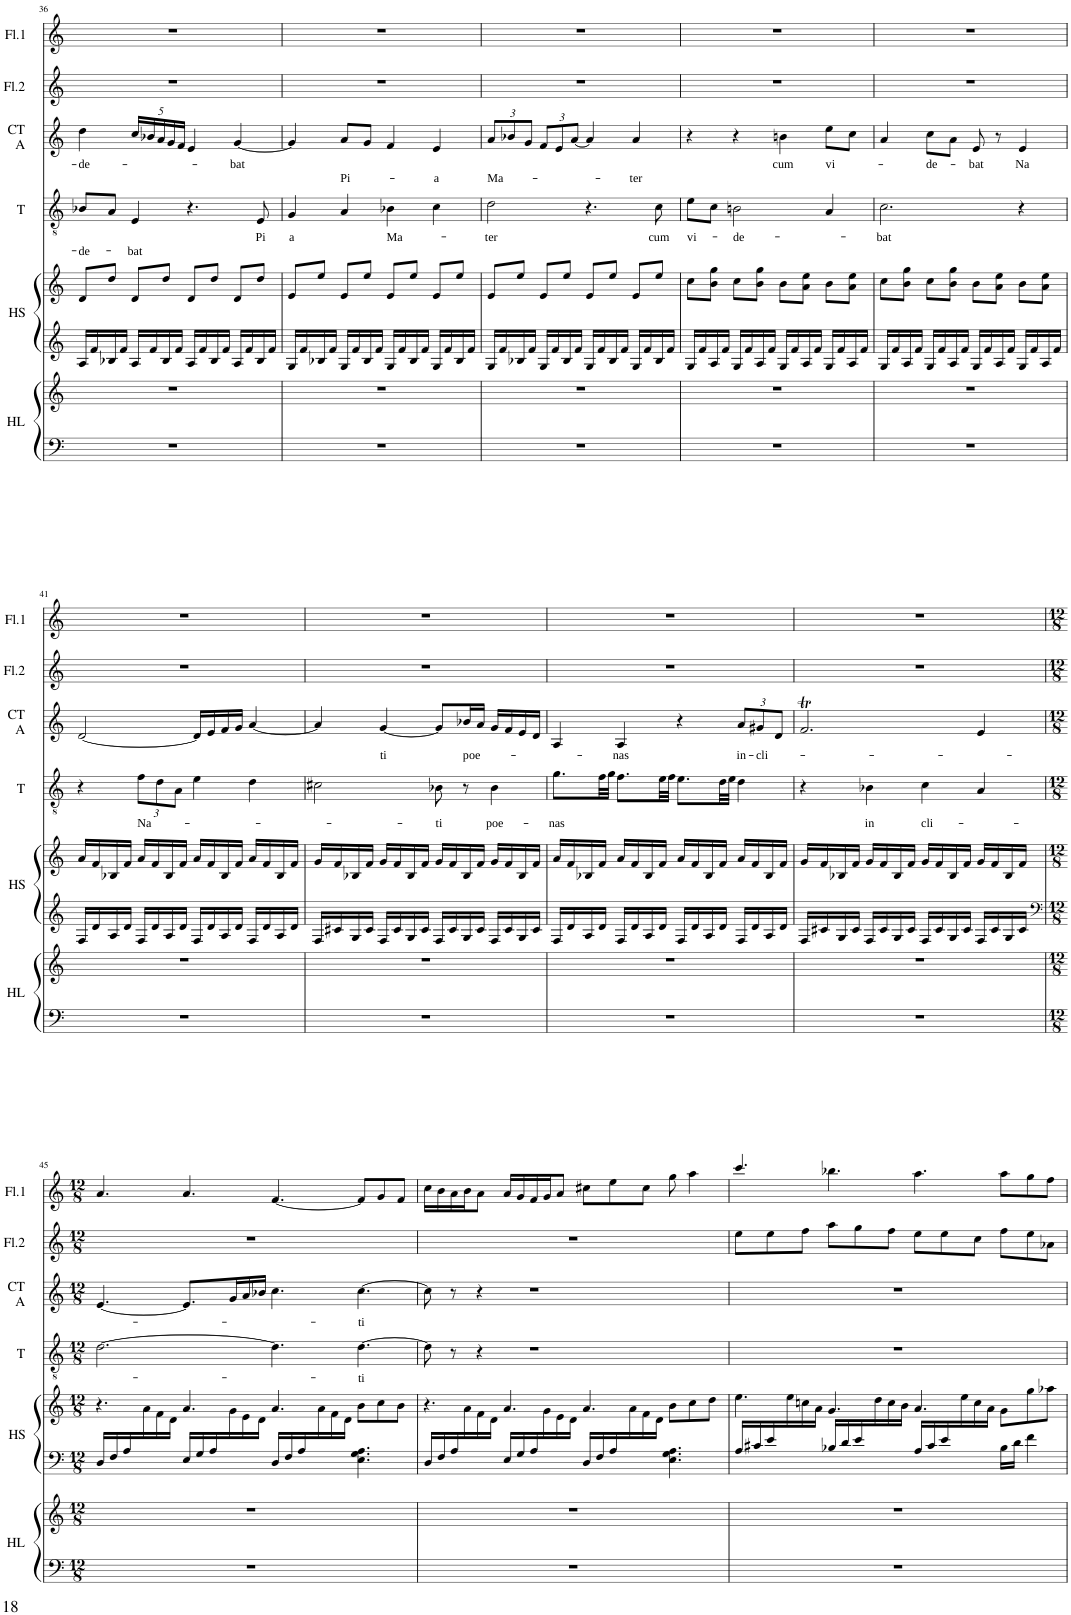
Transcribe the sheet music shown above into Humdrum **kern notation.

**kern	**kern	**kern	**kern	**kern	**text	**text	**kern	**text	**text	**kern	**kern
*part6	*part6	*part5	*part5	*part4	*part4	*part4	*part3	*part3	*part3	*part2	*part1
*staff8	*staff7	*staff6	*staff5	*staff4	*staff4	*staff4	*staff3	*staff3	*staff3	*staff2	*staff1
*I"Harpe à leviers	*	*I"Harpe  SOLO	*	*I"Ténor	*	*	*I"Contre- Ténor / Alto	*	*	*I"Flûte 2	*I"Flûte 1
*I'HL	*	*I'HS	*	*I'T	*	*	*I'CT A	*	*	*I'Fl.2	*I'Fl.1
!!LO:PB:g=z
*clefF4	*clefG2	*clefG2	*clefG2	*clefGv2	*	*	*clefG2	*	*	*clefG2	*clefG2
*k[]	*k[]	*k[]	*k[]	*k[]	*	*	*k[]	*	*	*k[]	*k[]
*M4/4	*M4/4	*M4/4	*M4/4	*M4/4	*	*	*M4/4	*	*	*M4/4	*M4/4
=36	=36	=36	=36	=36	=36	=36	=36	=36	=36	=36	=36
!	!	!	!	!	!	!LO:LY:b	!	!LO:LY:b	!	!	!
1r	1r	16A/LL	8d/L	8B-X/L	.	de-	4dd\	-de-	.	1r	1r
.	.	16f/	.	.	.	.	.	.	.	.	.
.	.	16B-X/	8dd/J	8A/J	.	.	.	.	.	.	.
.	.	16f/JJ	.	.	.	.	.	.	.	.	.
!	!	!	!	!	!	!LO:LY:b	!	!	!	!	!
*	*	*	*	*	*	*	*Xbrackettup	*	*	*	*
.	.	16A/LL	8d/L	4E/	.	-bat	20cc/LL	.	.	.	.
.	.	.	.	.	.	.	20b-X/	.	.	.	.
.	.	16f/	.	.	.	.	.	.	.	.	.
.	.	.	.	.	.	.	20a/	.	.	.	.
.	.	16B-/	8dd/J	.	.	.	.	.	.	.	.
.	.	.	.	.	.	.	20g/	.	.	.	.
.	.	16f/JJ	.	.	.	.	.	.	.	.	.
.	.	.	.	.	.	.	20f/JJ	.	.	.	.
.	.	16A/LL	8d/L	4.r	.	.	4e/	.	.	.	.
.	.	16f/	.	.	.	.	.	.	.	.	.
.	.	16B-/	8dd/J	.	.	.	.	.	.	.	.
.	.	16f/JJ	.	.	.	.	.	.	.	.	.
!	!	!	!	!	!	!	!	!LO:LY:b	!	!	!
.	.	16A/LL	8d/L	.	.	.	[4g/	-bat	.	.	.
.	.	16f/	.	.	.	.	.	.	.	.	.
!	!	!	!	!	!LO:LY:b	!	!	!	!	!	!
.	.	16B-/	8dd/J	8E/	Pi	.	.	.	.	.	.
.	.	16f/JJ	.	.	.	.	.	.	.	.	.
=37	=37	=37	=37	=37	=37	=37	=37	=37	=37	=37	=37
!	!	!	!	!	!LO:LY:b	!	!	!	!	!	!
1r	1r	16G/LL	8e/L	4G/	a	.	4g/]	.	.	1r	1r
.	.	16f/	.	.	.	.	.	.	.	.	.
.	.	16B-X/	8ee/J	.	.	.	.	.	.	.	.
.	.	16f/JJ	.	.	.	.	.	.	.	.	.
!	!	!	!	!	!	!	!	!	!LO:LY:b	!	!
.	.	16G/LL	8e/L	4A/	.	.	8a/L	.	Pi-	.	.
.	.	16f/	.	.	.	.	.	.	.	.	.
.	.	16B-/	8ee/J	.	.	.	8g/J	.	.	.	.
.	.	16f/JJ	.	.	.	.	.	.	.	.	.
!	!	!	!	!	!LO:LY:b	!	!	!	!	!	!
.	.	16G/LL	8e/L	4B-X\	Ma-	.	4f/	.	.	.	.
.	.	16f/	.	.	.	.	.	.	.	.	.
.	.	16B-/	8ee/J	.	.	.	.	.	.	.	.
.	.	16f/JJ	.	.	.	.	.	.	.	.	.
!	!	!	!	!	!	!	!	!	!LO:LY:b	!	!
.	.	16G/LL	8e/L	4c\	.	.	4e/	.	-a	.	.
.	.	16f/	.	.	.	.	.	.	.	.	.
.	.	16B-/	8ee/J	.	.	.	.	.	.	.	.
.	.	16f/JJ	.	.	.	.	.	.	.	.	.
=38	=38	=38	=38	=38	=38	=38	=38	=38	=38	=38	=38
!	!	!	!	!	!LO:LY:b	!	!	!	!LO:LY:b	!	!
1r	1r	16G/LL	8e/L	2d\	-ter	.	12a/L	.	Ma-	1r	1r
.	.	16f/	.	.	.	.	.	.	.	.	.
.	.	.	.	.	.	.	12b-X/	.	.	.	.
.	.	16B-X/	8ee/J	.	.	.	.	.	.	.	.
.	.	.	.	.	.	.	12g/J	.	.	.	.
.	.	16f/JJ	.	.	.	.	.	.	.	.	.
.	.	16G/LL	8e/L	.	.	.	12f/L	.	.	.	.
.	.	16f/	.	.	.	.	.	.	.	.	.
.	.	.	.	.	.	.	12e/	.	.	.	.
.	.	16B-/	8ee/J	.	.	.	.	.	.	.	.
.	.	.	.	.	.	.	[12a/J	.	.	.	.
.	.	16f/JJ	.	.	.	.	.	.	.	.	.
.	.	16G/LL	8e/L	4.r	.	.	4a/]	.	.	.	.
.	.	16f/	.	.	.	.	.	.	.	.	.
.	.	16B-/	8ee/J	.	.	.	.	.	.	.	.
.	.	16f/JJ	.	.	.	.	.	.	.	.	.
!	!	!	!	!	!	!	!	!	!LO:LY:b	!	!
.	.	16G/LL	8e/L	.	.	.	4a/	.	-ter	.	.
.	.	16f/	.	.	.	.	.	.	.	.	.
!	!	!	!	!	!LO:LY:b	!	!	!	!	!	!
.	.	16B-/	8ee/J	8c\	cum	.	.	.	.	.	.
.	.	16f/JJ	.	.	.	.	.	.	.	.	.
=39	=39	=39	=39	=39	=39	=39	=39	=39	=39	=39	=39
!	!	!	!	!	!LO:LY:b	!	!	!	!	!	!
1r	1r	16G/LL	8cc\L	8e\L	vi-	.	4r	.	.	1r	1r
.	.	16f/	.	.	.	.	.	.	.	.	.
.	.	16A/	8b\ 8gg\J	8c\J	.	.	.	.	.	.	.
.	.	16f/JJ	.	.	.	.	.	.	.	.	.
!	!	!	!	!	!LO:LY:b	!	!	!	!	!	!
.	.	16G/LL	8cc\L	2Bn\	-de-	.	4r	.	.	.	.
.	.	16f/	.	.	.	.	.	.	.	.	.
.	.	16A/	8b\ 8gg\J	.	.	.	.	.	.	.	.
.	.	16f/JJ	.	.	.	.	.	.	.	.	.
!	!	!	!	!	!	!	!	!LO:LY:b	!	!	!
.	.	16G/LL	8b\L	.	.	.	4bn\	cum	.	.	.
.	.	16f/	.	.	.	.	.	.	.	.	.
.	.	16A/	8a\ 8ee\J	.	.	.	.	.	.	.	.
.	.	16f/JJ	.	.	.	.	.	.	.	.	.
!	!	!	!	!	!	!	!	!LO:LY:b	!	!	!
.	.	16G/LL	8b\L	4A/	.	.	8ee\L	vi-	.	.	.
.	.	16f/	.	.	.	.	.	.	.	.	.
.	.	16A/	8a\ 8ee\J	.	.	.	8cc\J	.	.	.	.
.	.	16f/JJ	.	.	.	.	.	.	.	.	.
=40	=40	=40	=40	=40	=40	=40	=40	=40	=40	=40	=40
!	!	!	!	!	!LO:LY:b	!	!	!	!	!	!
1r	1r	16G/LL	8cc\L	2.c\	-bat	.	4a/	.	.	1r	1r
.	.	16f/	.	.	.	.	.	.	.	.	.
.	.	16A/	8b\ 8gg\J	.	.	.	.	.	.	.	.
.	.	16f/JJ	.	.	.	.	.	.	.	.	.
!	!	!	!	!	!	!	!	!LO:LY:b	!	!	!
.	.	16G/LL	8cc\L	.	.	.	8cc\L	-de-	.	.	.
.	.	16f/	.	.	.	.	.	.	.	.	.
.	.	16A/	8b\ 8gg\J	.	.	.	8a\J	.	.	.	.
.	.	16f/JJ	.	.	.	.	.	.	.	.	.
!	!	!	!	!	!	!	!	!LO:LY:b	!	!	!
.	.	16G/LL	8b\L	.	.	.	8e/	-bat	.	.	.
.	.	16f/	.	.	.	.	.	.	.	.	.
.	.	16A/	8a\ 8ee\J	.	.	.	8r	.	.	.	.
.	.	16f/JJ	.	.	.	.	.	.	.	.	.
!	!	!	!	!	!	!	!	!LO:LY:b	!	!	!
.	.	16G/LL	8b\L	4r	.	.	4e/	Na	.	.	.
.	.	16f/	.	.	.	.	.	.	.	.	.
.	.	16A/	8a\ 8ee\J	.	.	.	.	.	.	.	.
.	.	16f/JJ	.	.	.	.	.	.	.	.	.
!!LO:LB:g=z
=41	=41	=41	=41	=41	=41	=41	=41	=41	=41	=41	=41
1r	1r	16F/LL	16a/LL	4r	.	.	[2d/	.	.	1r	1r
.	.	16d/	16f/	.	.	.	.	.	.	.	.
.	.	16A/	16B-X/	.	.	.	.	.	.	.	.
.	.	16d/JJ	16f/JJ	.	.	.	.	.	.	.	.
*	*	*	*	*Xbrackettup	*	*	*	*	*	*	*
!	!	!	!	!	!LO:LY:b	!	!	!	!	!	!
.	.	16F/LL	16a/LL	12f\L	Na-	.	.	.	.	.	.
.	.	16d/	16f/	.	.	.	.	.	.	.	.
.	.	.	.	12d\	.	.	.	.	.	.	.
.	.	16A/	16B-/	.	.	.	.	.	.	.	.
.	.	.	.	12A\J	.	.	.	.	.	.	.
.	.	16d/JJ	16f/JJ	.	.	.	.	.	.	.	.
.	.	16F/LL	16a/LL	4e\	.	.	16d/LL]	.	.	.	.
.	.	16d/	16f/	.	.	.	16e/	.	.	.	.
.	.	16A/	16B-/	.	.	.	16f/	.	.	.	.
.	.	16d/JJ	16f/JJ	.	.	.	16g/JJ	.	.	.	.
.	.	16F/LL	16a/LL	4d\	.	.	[4a/	.	.	.	.
.	.	16d/	16f/	.	.	.	.	.	.	.	.
.	.	16A/	16B-/	.	.	.	.	.	.	.	.
.	.	16d/JJ	16f/JJ	.	.	.	.	.	.	.	.
=42	=42	=42	=42	=42	=42	=42	=42	=42	=42	=42	=42
1r	1r	16F/LL	16g/LL	2c#X\	.	.	4a/]	.	.	1r	1r
.	.	16c#X/	16f/	.	.	.	.	.	.	.	.
.	.	16G/	16B-X/	.	.	.	.	.	.	.	.
.	.	16c#/JJ	16f/JJ	.	.	.	.	.	.	.	.
!	!	!	!	!	!	!	!	!LO:LY:b	!	!	!
.	.	16F/LL	16g/LL	.	.	.	[4g/	-ti	.	.	.
.	.	16c#/	16f/	.	.	.	.	.	.	.	.
.	.	16G/	16B-/	.	.	.	.	.	.	.	.
.	.	16c#/JJ	16f/JJ	.	.	.	.	.	.	.	.
!	!	!	!	!	!LO:LY:b	!	!	!	!	!	!
.	.	16F/LL	16g/LL	8B-X\	-ti	.	8g/L]	.	.	.	.
.	.	16c#/	16f/	.	.	.	.	.	.	.	.
!	!	!	!	!	!	!	!	!LO:LY:b	!	!	!
.	.	16G/	16B-/	8r	.	.	16b-X/L	poe-	.	.	.
.	.	16c#/JJ	16f/JJ	.	.	.	16a/JJ	.	.	.	.
!	!	!	!	!	!LO:LY:b	!	!	!	!	!	!
.	.	16F/LL	16g/LL	4B-\	poe-	.	16g/LL	.	.	.	.
.	.	16c#/	16f/	.	.	.	16f/	.	.	.	.
.	.	16G/	16B-/	.	.	.	16e/	.	.	.	.
.	.	16c#/JJ	16f/JJ	.	.	.	16d/JJ	.	.	.	.
=43	=43	=43	=43	=43	=43	=43	=43	=43	=43	=43	=43
!	!	!	!	!	!LO:LY:b	!	!	!	!	!	!
1r	1r	16F/LL	16a/LL	8.g\L	nas	.	4A/	.	.	1r	1r
.	.	16d/	16f/	.	.	.	.	.	.	.	.
.	.	16A/	16B-X/	.	.	.	.	.	.	.	.
.	.	16d/JJ	16f/JJ	32f\LL	.	.	.	.	.	.	.
.	.	.	.	32g\JJJ	.	.	.	.	.	.	.
!	!	!	!	!	!	!	!	!LO:LY:b	!	!	!
.	.	16F/LL	16a/LL	8.f\L	.	.	4A/	-nas	.	.	.
.	.	16d/	16f/	.	.	.	.	.	.	.	.
.	.	16A/	16B-/	.	.	.	.	.	.	.	.
.	.	16d/JJ	16f/JJ	32e\LL	.	.	.	.	.	.	.
.	.	.	.	32f\JJJ	.	.	.	.	.	.	.
.	.	16F/LL	16a/LL	8.e\L	.	.	4r	.	.	.	.
.	.	16d/	16f/	.	.	.	.	.	.	.	.
.	.	16A/	16B-/	.	.	.	.	.	.	.	.
.	.	16d/JJ	16f/JJ	32d\LL	.	.	.	.	.	.	.
.	.	.	.	32e\JJJ	.	.	.	.	.	.	.
!	!	!	!	!	!	!	!	!LO:LY:b	!	!	!
.	.	16F/LL	16a/LL	4d\	.	.	12a/L	in-	.	.	.
.	.	16d/	16f/	.	.	.	.	.	.	.	.
!	!	!	!	!	!	!	!	!LO:LY:b	!	!	!
.	.	.	.	.	.	.	12g#X/	-cli-	.	.	.
.	.	16A/	16B-/	.	.	.	.	.	.	.	.
.	.	.	.	.	.	.	12d/J	.	.	.	.
.	.	16d/JJ	16f/JJ	.	.	.	.	.	.	.	.
=44	=44	=44	=44	=44	=44	=44	=44	=44	=44	=44	=44
1r	1r	16F/LL	16g/LL	4r	.	.	2.fT/	.	.	1r	1r
.	.	16c#X/	16f/	.	.	.	.	.	.	.	.
.	.	16G/	16B-X/	.	.	.	.	.	.	.	.
.	.	16c#/JJ	16f/JJ	.	.	.	.	.	.	.	.
!	!	!	!	!	!LO:LY:b	!	!	!	!	!	!
.	.	16F/LL	16g/LL	4B-X\	in	.	.	.	.	.	.
.	.	16c#/	16f/	.	.	.	.	.	.	.	.
.	.	16G/	16B-/	.	.	.	.	.	.	.	.
.	.	16c#/JJ	16f/JJ	.	.	.	.	.	.	.	.
!	!	!	!	!	!LO:LY:b	!	!	!	!	!	!
.	.	16F/LL	16g/LL	4c\	cli-	.	.	.	.	.	.
.	.	16c#/	16f/	.	.	.	.	.	.	.	.
.	.	16G/	16B-/	.	.	.	.	.	.	.	.
.	.	16c#/JJ	16f/JJ	.	.	.	.	.	.	.	.
.	.	16F/LL	16g/LL	4A/	.	.	4e/	.	.	.	.
.	.	16c#/	16f/	.	.	.	.	.	.	.	.
.	.	16G/	16B-/	.	.	.	.	.	.	.	.
.	.	16c#/JJ	16f/JJ	.	.	.	.	.	.	.	.
!!LO:LB:g=z
=45	=45	=45	=45	=45	=45	=45	=45	=45	=45	=45	=45
*	*	*clefF4	*	*	*	*	*	*	*	*	*
*M12/8	*M12/8	*M12/8	*M12/8	*M12/8	*	*	*M12/8	*	*	*M12/8	*M12/8
*	*	*	*^	*	*	*	*	*	*	*	*
1.r	1.r	16D/LL	4.r	8.ryy	[2.d\	.	.	[4.e/	.	.	1.r	4.a/
.	.	16F/	.	.	.	.	.	.	.	.	.	.
.	.	16A/	.	.	.	.	.	.	.	.	.	.
.	.	8.ryy	.	16a\	.	.	.	.	.	.	.	.
.	.	.	.	16f\	.	.	.	.	.	.	.	.
.	.	.	.	16d\JJ	.	.	.	.	.	.	.	.
.	.	16E/LL	4.a/	8.ryy	.	.	.	8.e/L]	.	.	.	4.a/
.	.	16G/	.	.	.	.	.	.	.	.	.	.
.	.	16A/	.	.	.	.	.	.	.	.	.	.
.	.	8.ryy	.	16g\	.	.	.	16g/L	.	.	.	.
.	.	.	.	16e\	.	.	.	16a/	.	.	.	.
.	.	.	.	16d\JJ	.	.	.	16b-X/JJ	.	.	.	.
.	.	16D/LL	4.a/	8.ryy	4.d\]	.	.	4.cc\	.	.	.	[4.f/
.	.	16F/	.	.	.	.	.	.	.	.	.	.
.	.	16A/	.	.	.	.	.	.	.	.	.	.
.	.	8.ryy	.	16a\	.	.	.	.	.	.	.	.
.	.	.	.	16f\	.	.	.	.	.	.	.	.
.	.	.	.	16d\JJ	.	.	.	.	.	.	.	.
!	!	!	!	!	!	!LO:LY:b	!	!	!LO:LY:b	!	!	!
.	.	4.E\ 4.G\ 4.A\	8b\L	4.ryy	[4.d\	-ti	.	[4.cc\	-ti	.	.	8f/L]
.	.	.	8cc\	.	.	.	.	.	.	.	.	8g/
.	.	.	8b\J	.	.	.	.	.	.	.	.	8f/J
=46	=46	=46	=46	=46	=46	=46	=46	=46	=46	=46	=46	=46
1.r	1.r	16D/LL	4.r	8.ryy	8d\]	.	.	8cc\]	.	.	1.r	16cc\LL
.	.	16F/	.	.	.	.	.	.	.	.	.	16b\
.	.	16A/	.	.	8r	.	.	8r	.	.	.	16a\
.	.	8.ryy	.	16a\	.	.	.	.	.	.	.	16b\J
.	.	.	.	16f\	4r	.	.	4r	.	.	.	8a\J
.	.	.	.	16d\JJ	.	.	.	.	.	.	.	.
.	.	16E/LL	4.a/	8.ryy	.	.	.	.	.	.	.	16a/LL
.	.	16G/	.	.	.	.	.	.	.	.	.	16g/
.	.	16A/	.	.	1r	.	.	1r	.	.	.	16f/
.	.	8.ryy	.	16g\	.	.	.	.	.	.	.	16g/J
.	.	.	.	16e\	.	.	.	.	.	.	.	8a/J
.	.	.	.	16d\JJ	.	.	.	.	.	.	.	.
.	.	16D/LL	4.a/	8.ryy	.	.	.	.	.	.	.	8cc#X\L
.	.	16F/	.	.	.	.	.	.	.	.	.	.
.	.	16A/	.	.	.	.	.	.	.	.	.	8ee\
.	.	8.ryy	.	16a\	.	.	.	.	.	.	.	.
.	.	.	.	16f\	.	.	.	.	.	.	.	8cc#\J
.	.	.	.	16d\JJ	.	.	.	.	.	.	.	.
.	.	4.E\ 4.G\ 4.A\	8b\L	4.ryy	.	.	.	.	.	.	.	8gg\
.	.	.	8cc\	.	.	.	.	.	.	.	.	4aa\
.	.	.	8dd\J	.	.	.	.	.	.	.	.	.
=47	=47	=47	=47	=47	=47	=47	=47	=47	=47	=47	=47	=47
1.r	1.r	16A/LL	4.ee\	8.ryy	1.r	.	.	1.r	.	.	8ee\L	4.ccc/
.	.	16c#X/	.	.	.	.	.	.	.	.	.	.
.	.	16e/	.	.	.	.	.	.	.	.	8ee\	.
.	.	8.ryy	.	16ee\	.	.	.	.	.	.	.	.
.	.	.	.	16ccn\	.	.	.	.	.	.	8ff\J	.
.	.	.	.	16a\JJ	.	.	.	.	.	.	.	.
.	.	16B-X/LL	4.g/	8.ryy	.	.	.	.	.	.	8aa\L	4.bb-X\
.	.	16d/	.	.	.	.	.	.	.	.	.	.
.	.	16e/	.	.	.	.	.	.	.	.	8gg\	.
.	.	8.ryy	.	16dd\	.	.	.	.	.	.	.	.
.	.	.	.	16cc\	.	.	.	.	.	.	8ff\J	.
.	.	.	.	16b\JJ	.	.	.	.	.	.	.	.
.	.	16A/LL	4.a/	8.ryy	.	.	.	.	.	.	8ee\L	4.aa\
.	.	16c#/	.	.	.	.	.	.	.	.	.	.
.	.	16e/	.	.	.	.	.	.	.	.	8ee\	.
.	.	8.ryy	.	16ee\	.	.	.	.	.	.	.	.
.	.	.	.	16cc\	.	.	.	.	.	.	8cc\J	.
.	.	.	.	16a\JJ	.	.	.	.	.	.	.	.
.	.	16B-\LL	8g\L	4.ryy	.	.	.	.	.	.	8ff\L	8aa\L
.	.	16d\JJ	.	.	.	.	.	.	.	.	.	.
.	.	4f\	8gg\	.	.	.	.	.	.	.	8ee\	8gg\
.	.	.	8aa-X\J	.	.	.	.	.	.	.	8a-X\J	8ff\J
*	*	*	*v	*v	*	*	*	*	*	*	*	*
=	=	=	=	=	=	=	=	=	=	=	=
*-	*-	*-	*-	*-	*-	*-	*-	*-	*-	*-	*-
